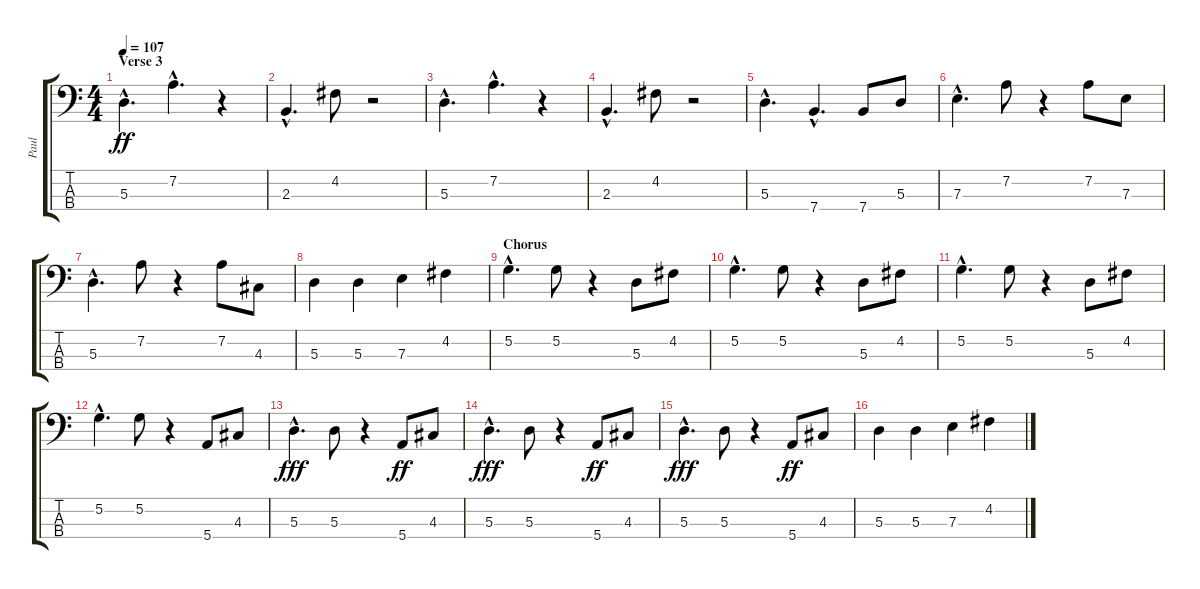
\track ("Paul" "Paul") {instrument electricbassfinger}
\staff {score tabs}
\tuning (G2 D2 A1 E1) {hide}
\ts (4 4)
\section ("" "Verse 3")
\tempo 107
\clef f4
\ks c
5.3{hac}.4{d dy ff} 7.2{hac}.4{d} r.4 |
2.3{hac}.4{d} 4.2.8 r.2 |
5.3{hac}.4{d} 7.2{hac}.4{d} r.4 |
2.3{hac}.4{d} 4.2.8 r.2 |
5.3{hac}.4{d} 7.4{hac}.4{d} 7.4.8 5.3.8 |
7.3{hac}.4{d} 7.2.8 r.4 7.2.8 7.3.8 |
5.3{hac}.4{d} 7.2.8 r.4 7.2.8 4.3.8 |
5.3.4 5.3.4 7.3.4 4.2.4 |
\section ("" "Chorus")
5.2{hac}.4{d} 5.2.8 r.4 5.3.8 4.2.8 |
5.2{hac}.4{d} 5.2.8 r.4 5.3.8 4.2.8 |
5.2{hac}.4{d} 5.2.8 r.4 5.3.8 4.2.8 |
5.2{hac}.4{d} 5.2.8 r.4 5.4.8 4.3.8 |
5.3{hac}.4{d dy fff} 5.3.8 r.4 5.4.8{dy ff} 4.3.8 |
5.3{hac}.4{d dy fff} 5.3.8 r.4 5.4.8{dy ff} 4.3.8 |
5.3{hac}.4{d dy fff} 5.3.8 r.4 5.4.8{dy ff} 4.3.8 |
5.3.4 5.3.4 7.3.4 4.2.4
